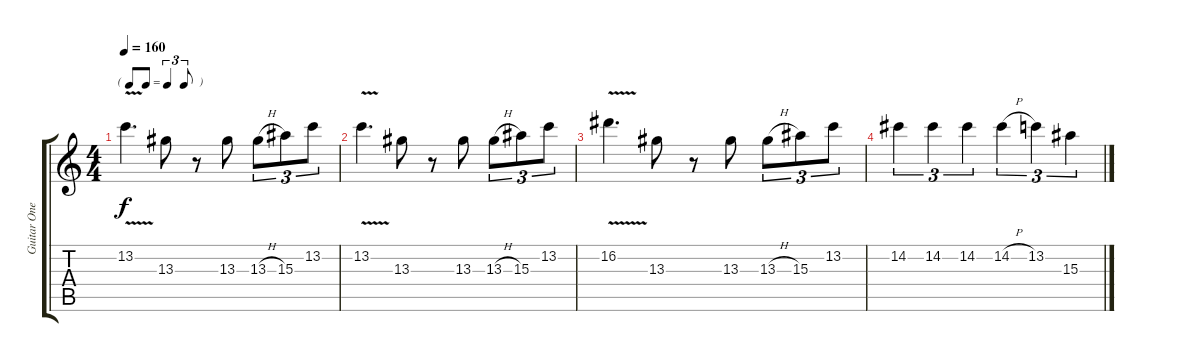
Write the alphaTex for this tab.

\track ("Guitar One" "Guitar One") {instrument distortionguitar}
\staff {score tabs}
\tuning (E4 B3 G3 D3 A2 E2) {hide}
\ts (4 4)
\tf triplet8th
\tempo 160
\clef g2
\ks c
13.2{v}.4{d dy f} 13.3.8 r.8 13.3.8 13.3{h}.8{tu (3 2)} 15.3.8{tu (3 2)} 13.2.8{tu (3 2)} |
13.2{v}.4{d} 13.3.8 r.8 13.3.8 13.3{h}.8{tu (3 2)} 15.3.8{tu (3 2)} 13.2.8{tu (3 2)} |
16.2{v}.4{d} 13.3.8 r.8 13.3.8 13.3{h}.8{tu (3 2)} 15.3.8{tu (3 2)} 13.2.8{tu (3 2)} |
14.2.4{tu (3 2)} 14.2.4{tu (3 2)} 14.2.4{tu (3 2)} 14.2{h}.4{tu (3 2)} 13.2.4{tu (3 2)} 15.3.4{tu (3 2)}
